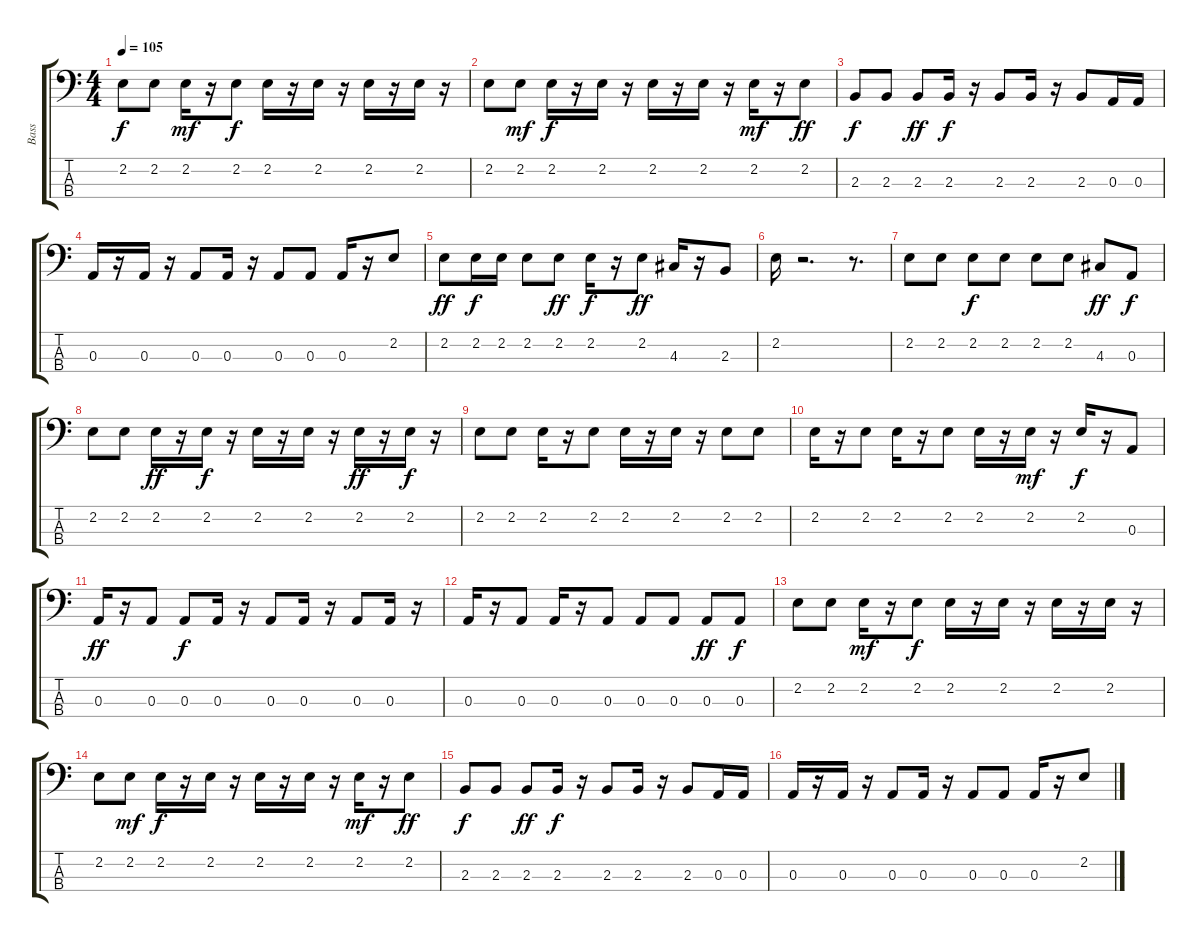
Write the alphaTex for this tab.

\track ("Bass" "Bass") {instrument electricbassfinger}
\staff {score tabs}
\tuning (G2 D2 A1 E1) {hide}
\ts (4 4)
\tempo 105
\clef f4
\ks c
2.2.8{dy f} 2.2.8 2.2.16{dy mf} r.16 2.2.8{dy f} 2.2.16 r.16 2.2.16 r.16 2.2.16 r.16 2.2.16 r.16 |
2.2.8 2.2.8{dy mf} 2.2.16{dy f} r.16 2.2.16 r.16 2.2.16 r.16 2.2.16 r.16 2.2.16{dy mf} r.16 2.2.8{dy ff} |
2.3.8{dy f} 2.3.8 2.3.8{dy ff} 2.3.16{dy f} r.16 2.3.8 2.3.16 r.16 2.3.8 0.3.16 0.3.16 |
0.3.16 r.16 0.3.16 r.16 0.3.8 0.3.16 r.16 0.3.8 0.3.8 0.3.16 r.16 2.2.8 |
2.2.8{dy ff} 2.2.16{dy f} 2.2.16 2.2.8 2.2.8{dy ff} 2.2.16{dy f} r.16 2.2.8{dy ff} 4.3.16 r.16 2.3.8 |
2.2.16 r.2{d} r.8{d} |
2.2.8 2.2.8 2.2.8{dy f} 2.2.8 2.2.8 2.2.8 4.3.8{dy ff} 0.3.8{dy f} |
2.2.8 2.2.8 2.2.16{dy ff} r.16 2.2.16{dy f} r.16 2.2.16 r.16 2.2.16 r.16 2.2.16{dy ff} r.16 2.2.16{dy f} r.16 |
2.2.8 2.2.8 2.2.16 r.16 2.2.8 2.2.16 r.16 2.2.16 r.16 2.2.8 2.2.8 |
2.2.16 r.16 2.2.8 2.2.16 r.16 2.2.8 2.2.16 r.16 2.2.16{dy mf} r.16 2.2.16{dy f} r.16 0.3.8 |
0.3.16{dy ff} r.16 0.3.8 0.3.8{dy f} 0.3.16 r.16 0.3.8 0.3.16 r.16 0.3.8 0.3.16 r.16 |
0.3.16 r.16 0.3.8 0.3.16 r.16 0.3.8 0.3.8 0.3.8 0.3.8{dy ff} 0.3.8{dy f} |
2.2.8 2.2.8 2.2.16{dy mf} r.16 2.2.8{dy f} 2.2.16 r.16 2.2.16 r.16 2.2.16 r.16 2.2.16 r.16 |
2.2.8 2.2.8{dy mf} 2.2.16{dy f} r.16 2.2.16 r.16 2.2.16 r.16 2.2.16 r.16 2.2.16{dy mf} r.16 2.2.8{dy ff} |
2.3.8{dy f} 2.3.8 2.3.8{dy ff} 2.3.16{dy f} r.16 2.3.8 2.3.16 r.16 2.3.8 0.3.16 0.3.16 |
0.3.16 r.16 0.3.16 r.16 0.3.8 0.3.16 r.16 0.3.8 0.3.8 0.3.16 r.16 2.2.8
